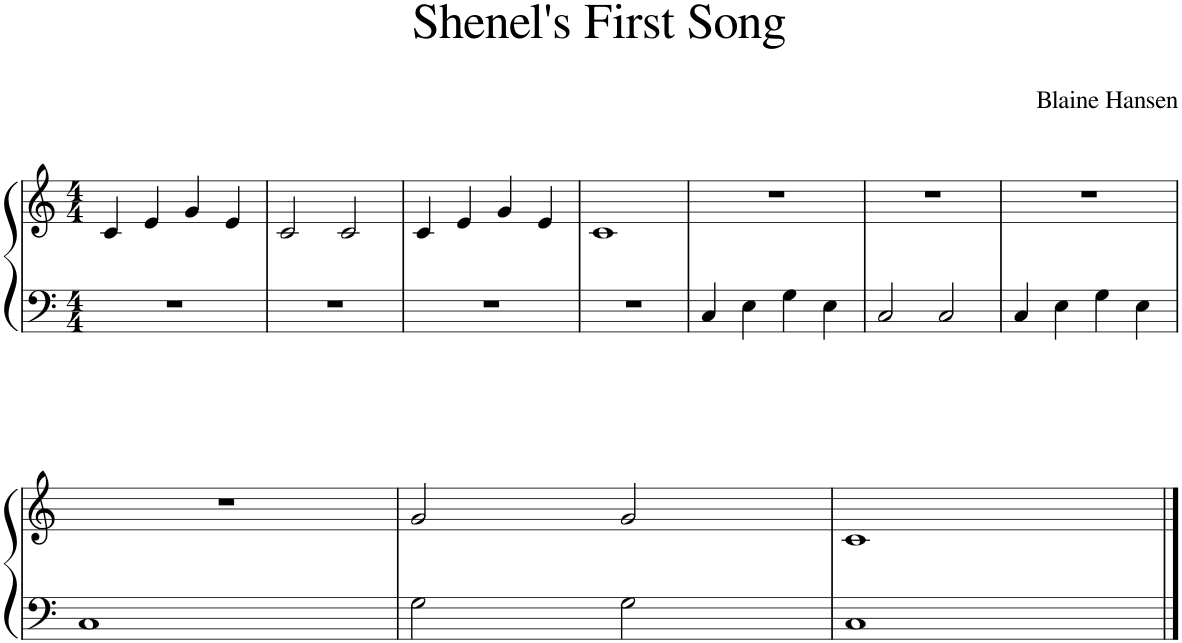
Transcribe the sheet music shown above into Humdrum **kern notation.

**kern	**kern
*part1	*part1
*staff2	*staff1
*I"Piano	*
*I'Pno	*
*clefF4	*clefG2
*k[]	*k[]
*M4/4	*M4/4
=1	=1
1r	4c/
.	4e/
.	4g/
.	4e/
=2	=2
1r	2c/
.	2c/
=3	=3
1r	4c/
.	4e/
.	4g/
.	4e/
=4	=4
1r	1c
=5	=5
4C/	1r
4E\	.
4G\	.
4E\	.
=6	=6
2C/	1r
2C/	.
=7	=7
4C/	1r
4E\	.
4G\	.
4E\	.
!!LO:LB:g=z
=8	=8
1C	1r
=9	=9
2G\	2g/
2G\	2g/
=10	=10
1C	1c
==	==
*-	*-
